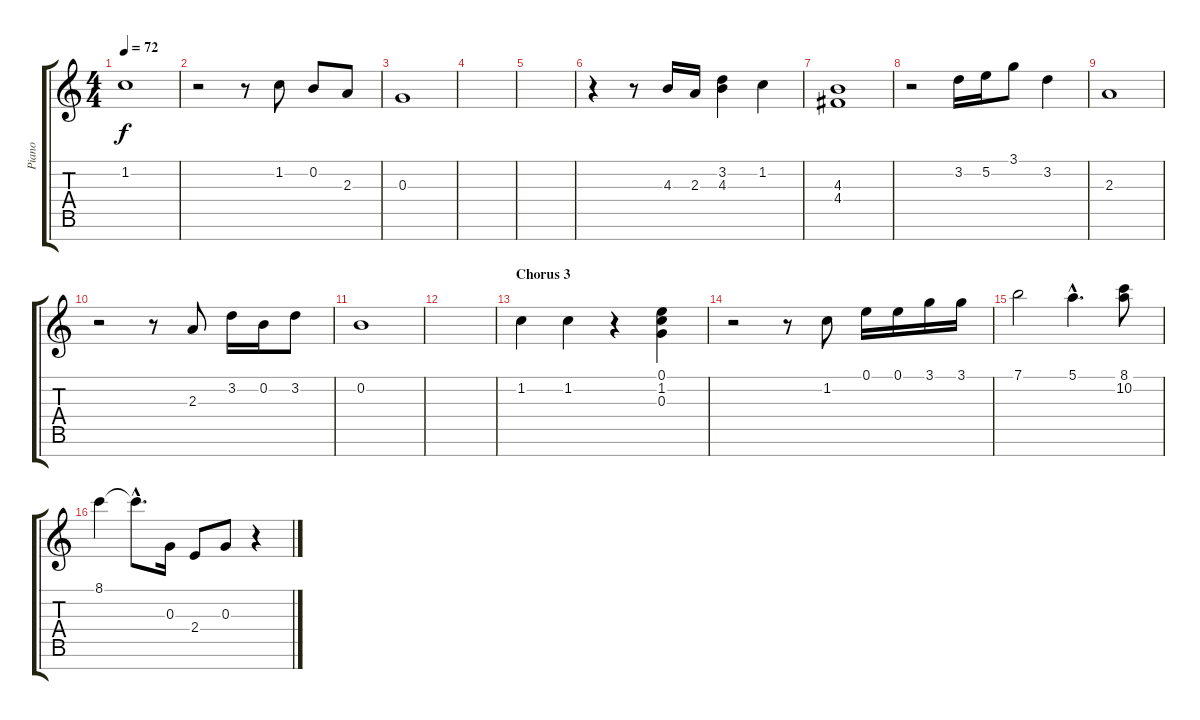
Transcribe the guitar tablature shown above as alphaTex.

\track ("Piano" "Piano") {instrument brightacousticpiano}
\staff {score tabs}
\tuning (E5 B4 G4 D4 A3 F2 A2) {hide}
\ts (4 4)
\tempo 72
\clef g2
\ks c
1.2.1{dy f} |
r.2 r.8 1.2.8 0.2.8 2.3.8 |
0.3.1 |
|
|
r.4 r.8 4.3.16 2.3.16 (3.2 4.3).4 1.2.4 |
(4.3 4.4).1 |
r.2 3.2.16 5.2.16 3.1.8 3.2.4 |
2.3.1 |
r.2 r.8 2.3.8 3.2.16 0.2.16 3.2.8 |
0.2.1 |
|
\section ("" "Chorus 3")
1.2.4 1.2.4 r.4 (0.1 1.2 0.3).4 |
r.2 r.8 1.2.8 0.1.16 0.1.16 3.1.16 3.1.16 |
7.1.2 5.1{hac}.4{d} (8.1 10.2).8 |
8.1.4 8.1{hac t}.8{d} 0.3.16 2.4.8 0.3.8 r.4
